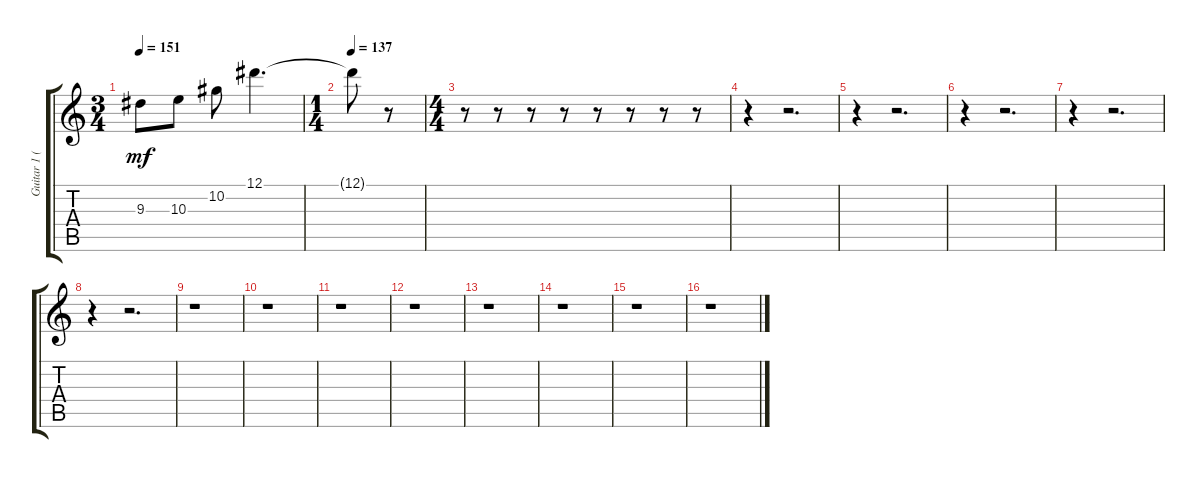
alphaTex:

\track ("Guitar 1 (clean)" "Guitar 1 (") {instrument electricguitarjazz}
\staff {score tabs}
\tuning (Eb4 Bb3 Gb3 Db3 Ab2 Db2) {hide}
\ts (3 4)
\tempo 151
\clef g2
\ks c
9.3.8{dy mf} 10.3.8 10.2.8 12.1.4{d} |
\ts (1 4)
\tempo 137
12.1{t}.8 r.8 |
\ts (4 4)
r.8 r.8 r.8 r.8 r.8 r.8 r.8 r.8 |
r.4 r.2{d} |
r.4 r.2{d} |
r.4 r.2{d} |
r.4 r.2{d} |
r.4 r.2{d} |
r.1 |
r.1 |
r.1 |
r.1 |
r.1 |
r.1 |
r.1 |
r.1
